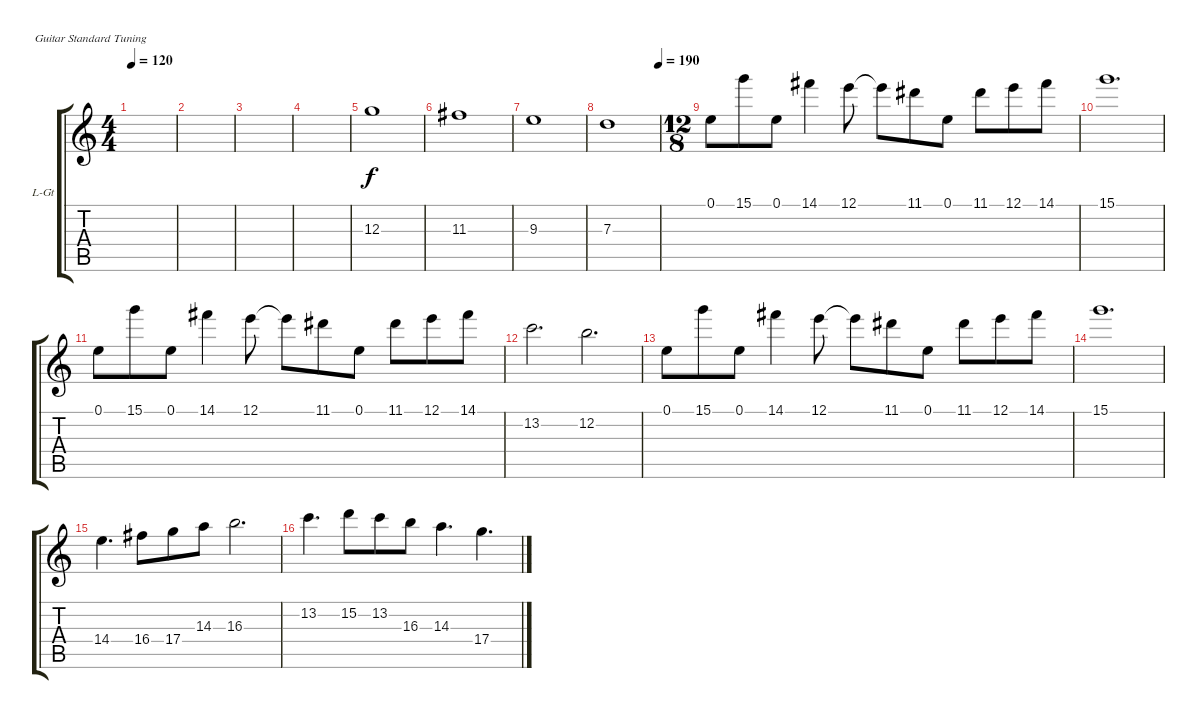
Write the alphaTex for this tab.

\defaultSystemsLayout 4
\bracketExtendMode groupsimilarinstruments
\firstSystemTrackNameOrientation horizontal
\otherSystemsTrackNameOrientation horizontal
\track ("Lead Guitar" "L-Gt") {instrument distortionguitar}
\staff {score tabs}
\tuning (E4 B3 G3 D3 A2 E2)
\ts (4 4)
\tempo 120
\clef g2
\ks c
|
|
|
|
12.3.1 |
11.3.1 |
9.3.1 |
\tempo (190 0.99375)
7.3.1 |
\ts (12 8)
0.1.8 15.1.8 0.1.8 14.1.4 12.1.8 12.1{t}.8 11.1.8 0.1.8 11.1.8 12.1.8 14.1.8 |
15.1.1{d} |
0.1.8 15.1.8 0.1.8 14.1.4 12.1.8 12.1{t}.8 11.1.8 0.1.8 11.1.8 12.1.8 14.1.8 |
13.2.2{d} 12.2.2{d} |
0.1.8 15.1.8 0.1.8 14.1.4 12.1.8 12.1{t}.8 11.1.8 0.1.8 11.1.8 12.1.8 14.1.8 |
15.1.1{d} |
14.4.4{d} 16.4.8 17.4.8 14.3.8 16.3.2{d} |
13.2.4{d} 15.2.8 13.2.8 16.3.8 14.3.4{d} 17.4.4{d}
